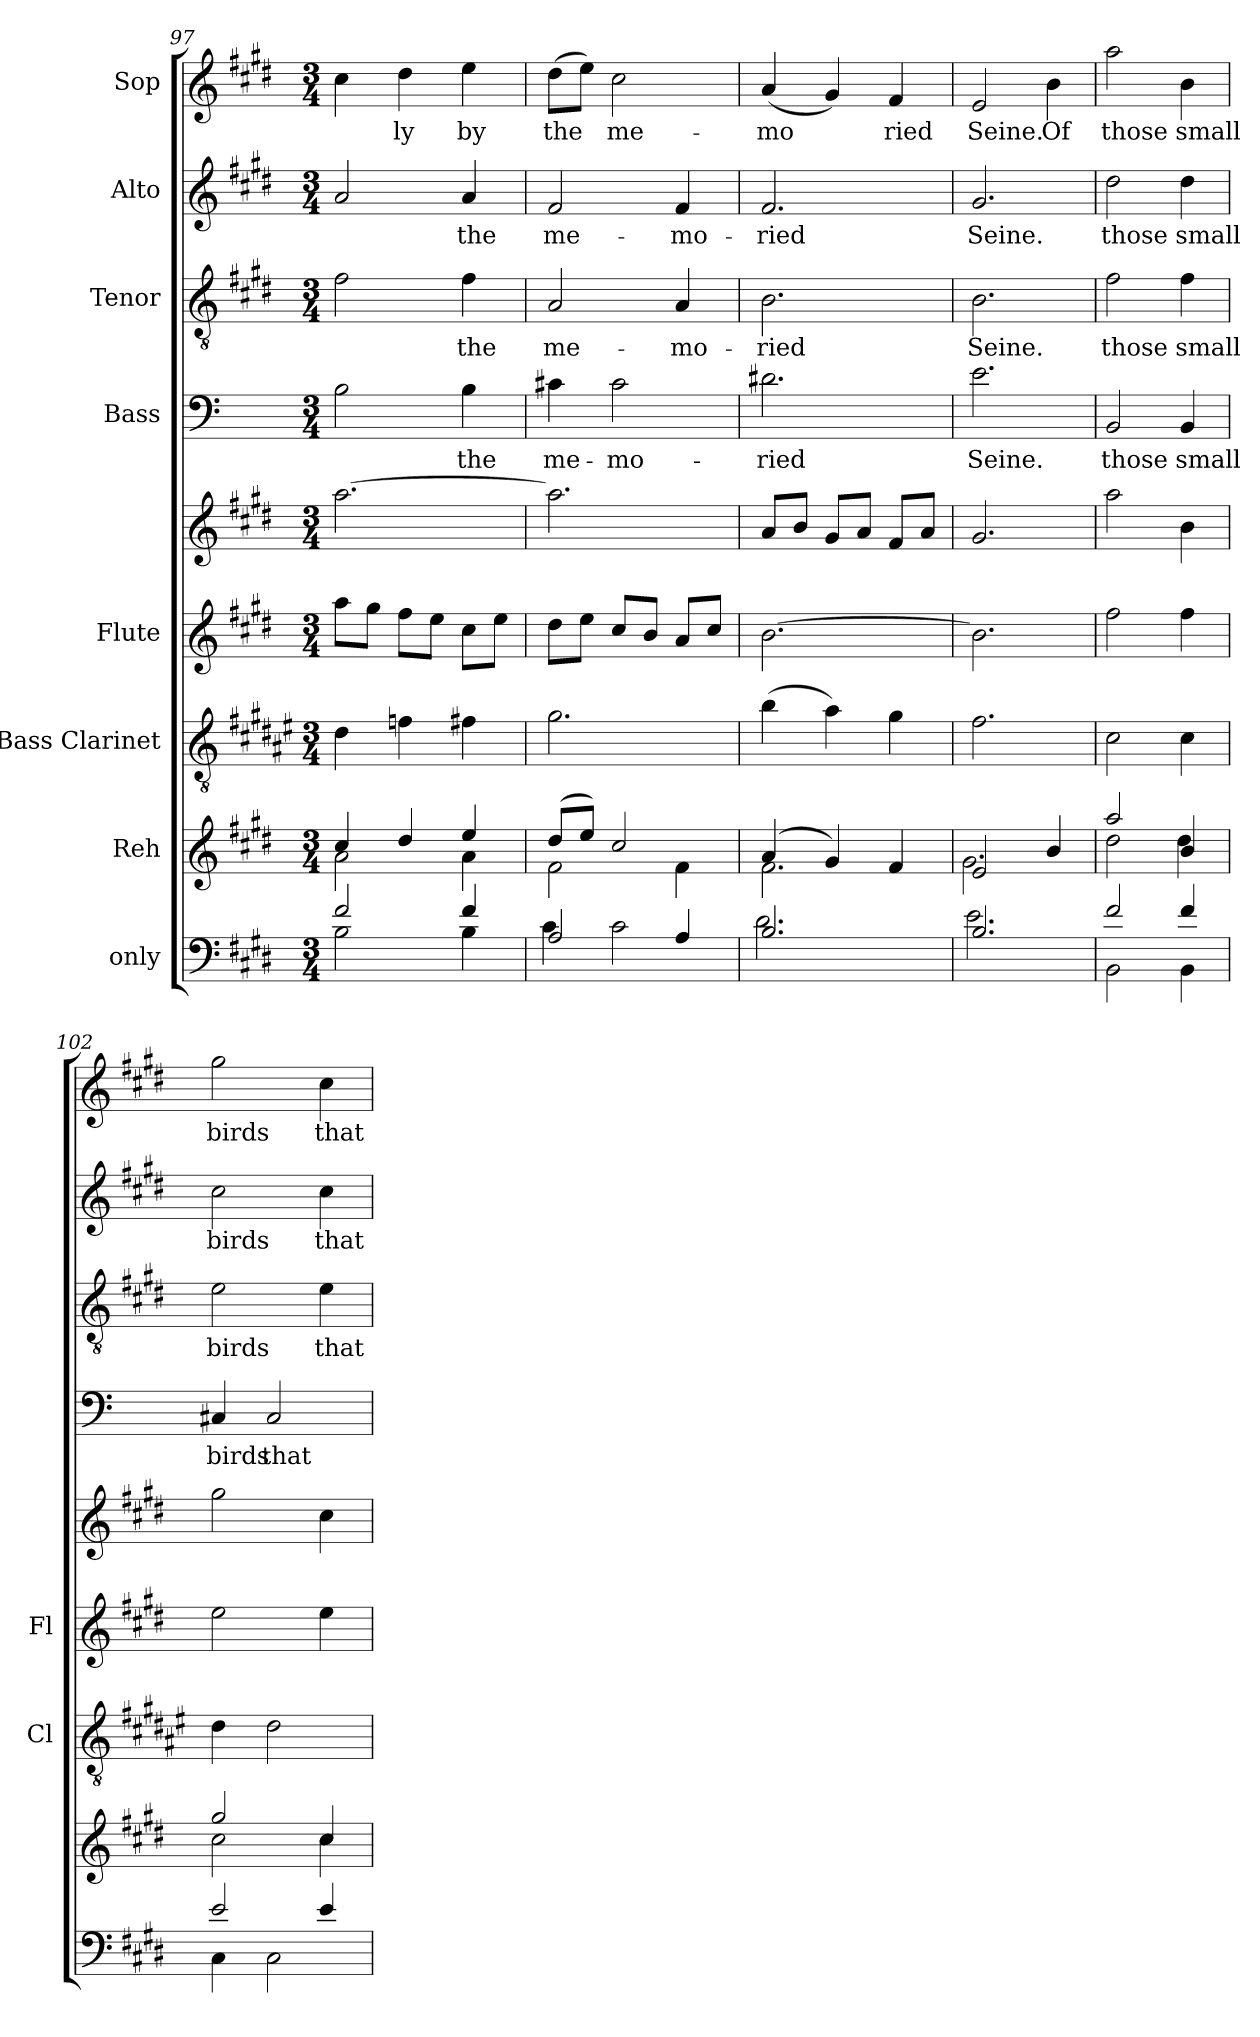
**kern	**kern	**kern	**kern	**kern	**kern	**text	**kern	**text	**kern	**text	**kern	**text
*part8	*part7	*part6	*part5	*part5	*part4	*part4	*part3	*part3	*part2	*part2	*part1	*part1
*staff9	*staff8	*staff7	*staff6	*staff5	*staff4	*staff4	*staff3	*staff3	*staff2	*staff2	*staff1	*staff1
*I"only	*I"Reh	*I"Bass Clarinet	*I"Flute	*	*I"Bass	*	*I"Tenor	*	*I"Alto	*	*I"Sop	*
*	*	*I'Cl	*I'Fl	*	*	*	*	*	*	*	*	*
*clefF4	*clefG2	*clefGv2	*clefG2	*clefG2	*clefF4	*	*clefGv2	*	*clefG2	*	*clefG2	*
*	*	*ITrd1c2	*	*	*	*	*	*	*	*	*	*
*k[f#c#g#d#]	*k[f#c#g#d#]	*k[f#c#g#d#]	*k[f#c#g#d#]	*k[f#c#g#d#]	*k[]	*	*k[f#c#g#d#]	*	*k[f#c#g#d#]	*	*k[f#c#g#d#]	*
*E:	*E:	*E:	*E:	*E:	*C:	*	*E:	*	*E:	*	*E:	*
*M3/4	*M3/4	*M3/4	*M3/4	*M3/4	*M3/4	*	*M3/4	*	*M3/4	*	*M3/4	*
=97	=97	=97	=97	=97	=97	=97	=97	=97	=97	=97	=97	=97
*^	*^	*	*	*	*	*	*	*	*	*	*	*
!	!	!	!	!	!	!	!	!LO:LY:b	!	!LO:LY:b	!	!LO:LY:b	!	!LO:LY:b:cj
2f#/	2B\	4cc#/	2a\	4c#\	8aa\L	[>2.aa\	2B\	.	2f#\	.	2a/	.	4cc#\	-
.	.	.	.	.	8gg#\J	.	.	.	.	.	.	.	.	.
!	!	!	!	!	!	!	!	!	!	!	!	!	!	!LO:LY:b:cj
.	.	4dd#/	.	4e-\	8ff#\L	.	.	.	.	.	.	.	4dd#\	ly
.	.	.	.	.	8ee\J	.	.	.	.	.	.	.	.	.
!	!	!	!	!	!	!	!	!LO:LY:b	!	!LO:LY:b	!	!LO:LY:b	!	!LO:LY:b:cj
4f#/	4B\	4ee/	4a\	4e\	8cc#\L	.	4B\	the	4f#\	the	4a/	the	4ee\	by
.	.	.	.	.	8ee\J	.	.	.	.	.	.	.	.	.
=98	=98	=98	=98	=98	=98	=98	=98	=98	=98	=98	=98	=98	=98	=98
!	!	!	!	!	!	!	!	!LO:LY:b	!	!LO:LY:b	!	!LO:LY:b	!	!LO:LY:b:cj
2A/	4c#\	(>8dd#/L	2f#\	2.f#\	8dd#\L	2.aa\]	4c#\	me-	2A/	me-	2f#/	me-	(>8dd#\L	the
!	!	!	!	!	!	!	!	!	!	!	!	!	!	!LO:LY:b:cj
.	.	8ee/J)	.	.	8ee\J	.	.	.	.	.	.	.	8ee\J)	.
!	!	!	!	!	!	!	!	!LO:LY:b	!	!	!	!	!	!LO:LY:b:cj
.	2c#\	2cc#/	.	.	8cc#/L	.	2c#\	-mo-	.	.	.	.	2cc#\	me-
.	.	.	.	.	8b/J	.	.	.	.	.	.	.	.	.
!	!	!	!	!	!	!	!	!	!	!LO:LY:b	!	!LO:LY:b	!	!
4A/	.	.	4f#\	.	8a/L	.	.	.	4A/	-mo-	4f#/	-mo-	.	.
.	.	.	.	.	8cc#/J	.	.	.	.	.	.	.	.	.
=99	=99	=99	=99	=99	=99	=99	=99	=99	=99	=99	=99	=99	=99	=99
!	!	!	!	!	!	!	!	!LO:LY:b	!	!LO:LY:b	!	!LO:LY:b	!	!LO:LY:b:cj
2.B/	2.d#\	(>4a/	2.f#\	(>4a\	[>2.b\	8a/L	2.d#\	-ried	2.B\	-ried	2.f#/	-ried	(>4a/	-mo-
.	.	.	.	.	.	8b/J	.	.	.	.	.	.	.	.
!	!	!	!	!	!	!	!	!	!	!	!	!	!	!LO:LY:b:cj
.	.	4g#/)	.	4g#\)	.	8g#/L	.	.	.	.	.	.	4g#/)	-
.	.	.	.	.	.	8a/J	.	.	.	.	.	.	.	.
!	!	!	!	!	!	!	!	!	!	!	!	!	!	!LO:LY:b:cj
.	.	4f#/	.	4f#\	.	8f#/L	.	.	.	.	.	.	4f#/	ried
.	.	.	.	.	.	8a/J	.	.	.	.	.	.	.	.
=100	=100	=100	=100	=100	=100	=100	=100	=100	=100	=100	=100	=100	=100	=100
!	!	!	!	!	!	!	!	!LO:LY:b	!	!LO:LY:b	!	!LO:LY:b	!	!LO:LY:b:cj
2.B/	2.e\	2e/	2.g#\	2.e\	2.b\]	2.g#/	2.e\	Seine.	2.B\	Seine.	2.g#/	Seine.	2e/	Seine.
!	!	!	!	!	!	!	!	!	!	!	!	!	!	!LO:LY:b:cj
.	.	4b/	.	.	.	.	.	.	.	.	.	.	4b\	Of
=101	=101	=101	=101	=101	=101	=101	=101	=101	=101	=101	=101	=101	=101	=101
!	!	!	!	!	!	!	!	!LO:LY:b	!	!LO:LY:b	!	!LO:LY:b	!	!LO:LY:b:cj
2f#/	2BB\	2aa/	2dd#\	2B\	2ff#\	2aa\	2BB/	those	2f#\	those	2dd#\	those	2aa\	those
!	!	!	!	!	!	!	!	!LO:LY:b	!	!LO:LY:b	!	!LO:LY:b	!	!LO:LY:b:cj
4f#/	4BB\	4b/	4dd#\	4B\	4ff#\	4b\	4BB/	small	4f#\	small	4dd#\	small	4b\	small
=102	=102	=102	=102	=102	=102	=102	=102	=102	=102	=102	=102	=102	=102	=102
!	!	!	!	!	!	!	!	!LO:LY:b	!	!LO:LY:b	!	!LO:LY:b	!	!LO:LY:b:cj
2e/	4C#\	2gg#/	2cc#\	4c#\	2ee\	2gg#\	4C#/	birds	2e\	birds	2cc#\	birds	2gg#\	birds
!	!	!	!	!	!	!	!	!LO:LY:b	!	!	!	!	!	!
.	2C#\	.	.	2c#\	.	.	2C#/	that	.	.	.	.	.	.
!	!	!	!	!	!	!	!	!	!	!LO:LY:b	!	!LO:LY:b	!	!LO:LY:b:cj
4e/	.	4cc#/	4cc#\	.	4ee\	4cc#\	.	.	4e\	that	4cc#\	that	4cc#\	that
*v	*v	*	*	*	*	*	*	*	*	*	*	*	*	*
*	*v	*v	*	*	*	*	*	*	*	*	*	*	*
=	=	=	=	=	=	=	=	=	=	=	=	=
*-	*-	*-	*-	*-	*-	*-	*-	*-	*-	*-	*-	*-
